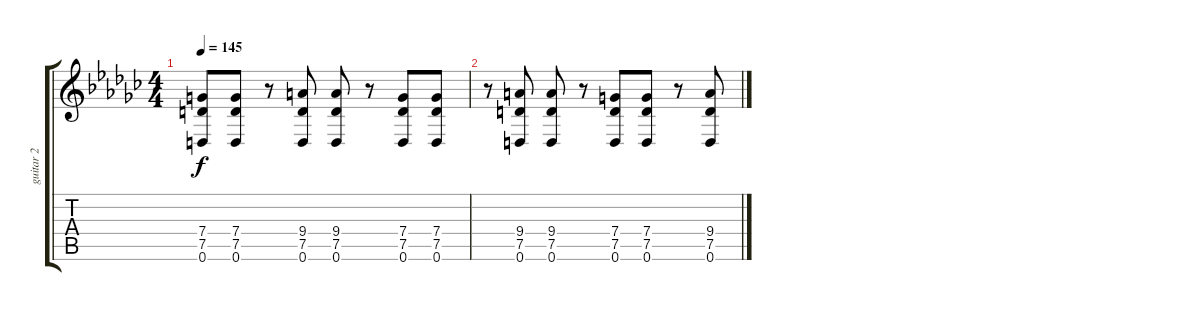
\track ("guitar 2" "guitar 2") {instrument distortionguitar}
\staff {score tabs}
\tuning (D4 A3 F3 C3 G2 D2) {hide}
\ts (4 4)
\tempo 145
\clef g2
\ks gb
(7.4 7.5 0.6).8{dy f} (7.4 7.5 0.6).8 r.8 (9.4 7.5 0.6).8 (9.4 7.5 0.6).8 r.8 (7.4 7.5 0.6).8 (7.4 7.5 0.6).8 |
r.8 (9.4 7.5 0.6).8 (9.4 7.5 0.6).8 r.8 (7.4 7.5 0.6).8 (7.4 7.5 0.6).8 r.8 (9.4 7.5 0.6).8
